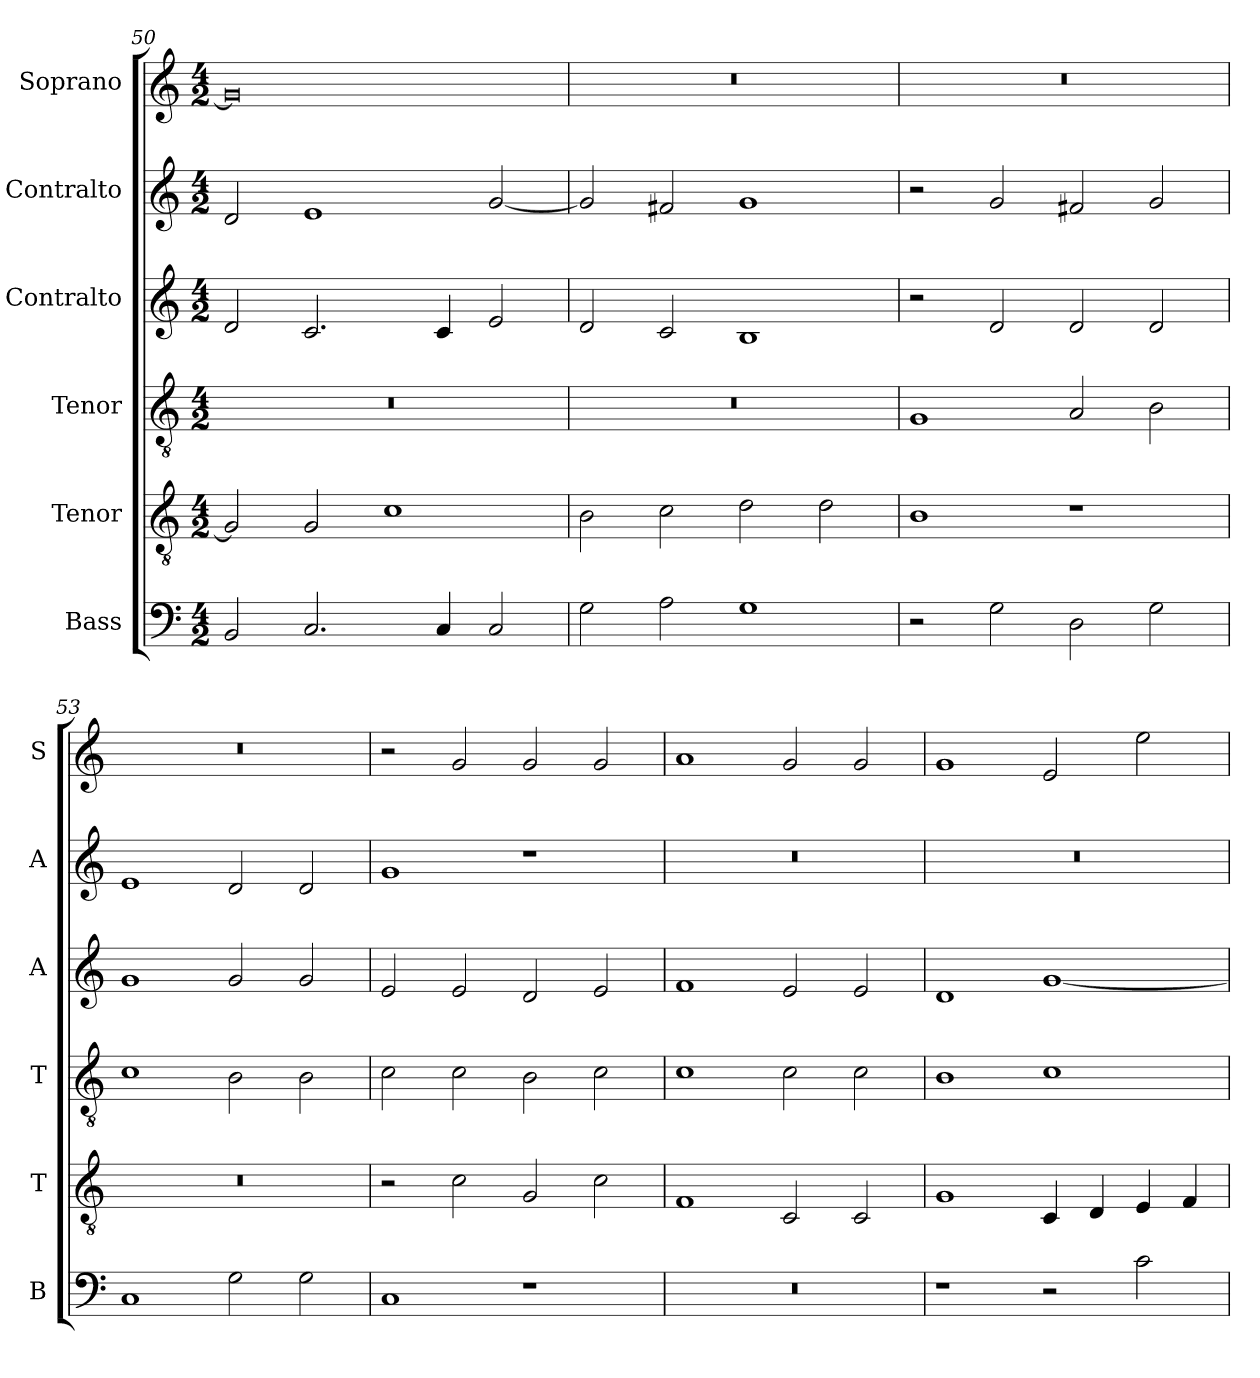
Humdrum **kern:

**kern	**kern	**kern	**kern	**kern	**kern
*part6	*part5	*part4	*part3	*part2	*part1
*staff6	*staff5	*staff4	*staff3	*staff2	*staff1
*I"Bass	*I"Tenor	*I"Tenor	*I"Contralto	*I"Contralto	*I"Soprano
*I'B	*I'T	*I'T	*I'A	*I'A	*I'S
*clefF4	*clefGv2	*clefGv2	*clefG2	*clefG2	*clefG2
*k[]	*k[]	*k[]	*k[]	*k[]	*k[]
*A:aeo	*A:aeo	*A:aeo	*A:aeo	*A:aeo	*A:aeo
*M4/2	*M4/2	*M4/2	*M4/2	*M4/2	*M4/2
=50	=50	=50	=50	=50	=50
2BB	2G]	0r	2d	2d	0g]
2.C	2G	.	2.c	1e	.
.	1c	.	.	.	.
4C	.	.	4c	.	.
2C	.	.	2e	[2g	.
=51	=51	=51	=51	=51	=51
2G	2B	0r	2d	2g]	0r
2A	2c	.	2c	2f#X	.
1G	2d	.	1B	1g	.
.	2d	.	.	.	.
=52	=52	=52	=52	=52	=52
2r	1B	1G	2r	2r	0r
2G	.	.	2d	2g	.
2D	1r	2A	2d	2f#X	.
2G	.	2B	2d	2g	.
=53	=53	=53	=53	=53	=53
1C	0r	1c	1g	1e	0r
2G	.	2B	2g	2d	.
2G	.	2B	2g	2d	.
=54	=54	=54	=54	=54	=54
1C	2r	2c	2e	1g	2r
.	2c	2c	2e	.	2g
1r	2G	2B	2d	1r	2g
.	2c	2c	2e	.	2g
=55	=55	=55	=55	=55	=55
0r	1F	1c	1f	0r	1a
.	2C	2c	2e	.	2g
.	2C	2c	2e	.	2g
=56	=56	=56	=56	=56	=56
1r	1G	1B	1d	0r	1g
2r	4C	1c	[1g	.	2e
.	4D	.	.	.	.
2c	4E	.	.	.	2ee
.	4F	.	.	.	.
=	=	=	=	=	=
*-	*-	*-	*-	*-	*-
